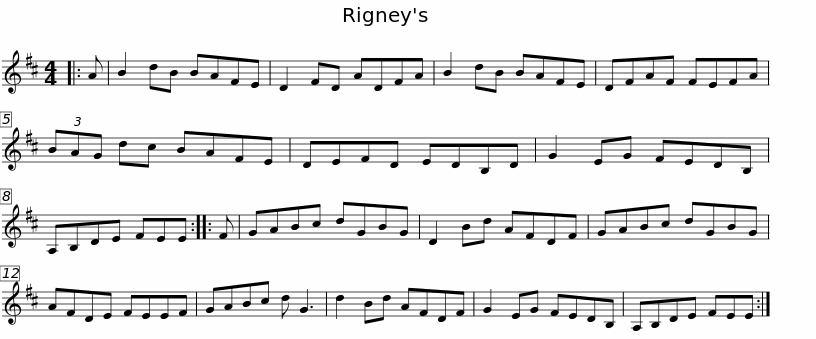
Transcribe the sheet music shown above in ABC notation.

X:1
L:1/8
M:4/4
I:linebreak $
K:D
V:1 treble
V:1
|: A | B2 dB BAFE | D2 FD ADFA | B2 dB BAFE | DFAF FEFA | %5
 (3BAG dc BAFE |$ DEFD EDB,D | G2 EG FEDB, | A,B,DE FEE :: F | %10
 GABc dGBG | D2 Bd AFDF |$ GABc dGBG | AFDE FEEF | GABc d G3 | %15
 d2 Bd AFDF | G2 EG FEDB, | A,B,DE FEE :| %18
